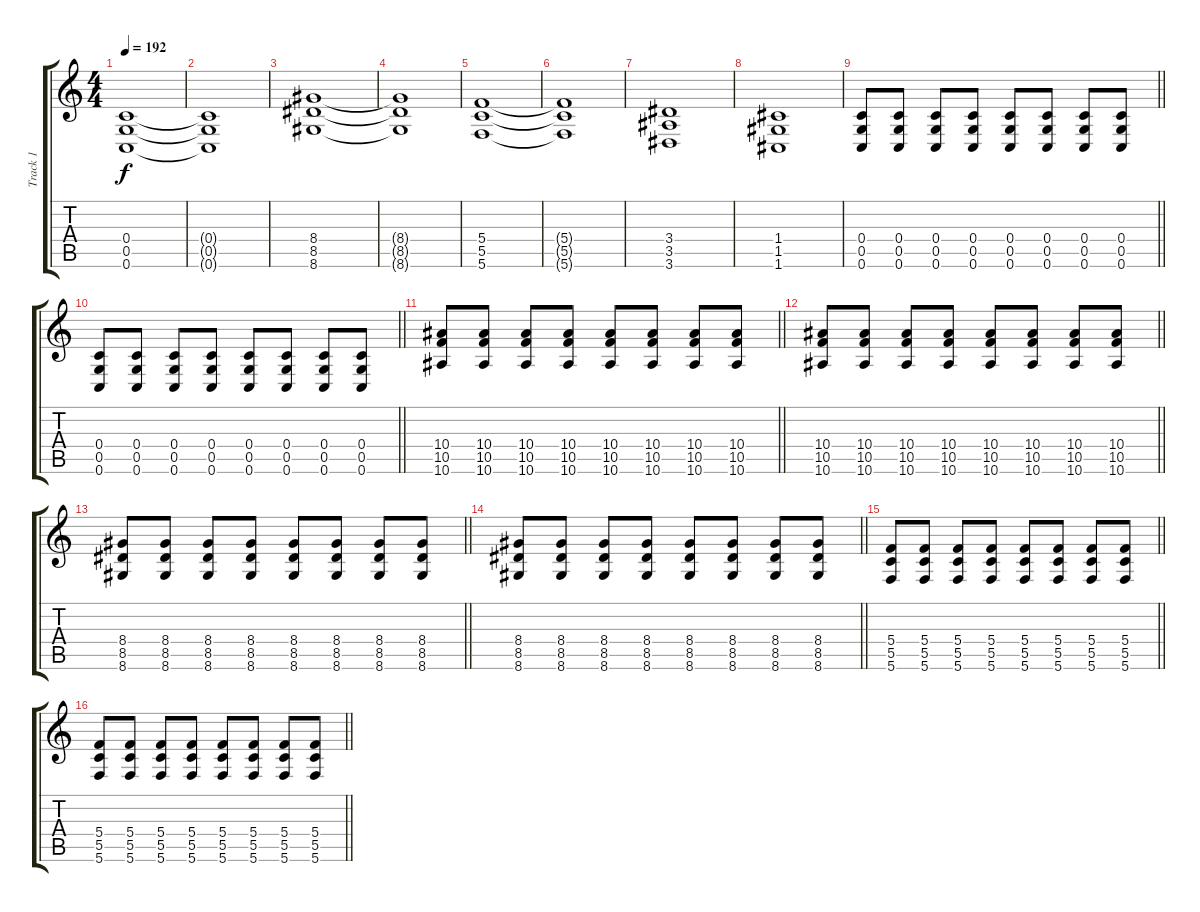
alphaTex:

\track ("Track 1" "Track 1") {instrument distortionguitar}
\staff {score tabs}
\tuning (D4 A3 F3 C3 G2 C2) {hide}
\ts (4 4)
\tempo 192
\clef g2
\ks c
(0.4 0.5 0.6).1{dy f} |
(0.4{t} 0.5{t} 0.6{t}).1 |
(8.4 8.5 8.6).1 |
(8.4{t} 8.5{t} 8.6{t}).1 |
(5.4 5.5 5.6).1 |
(5.4{t} 5.5{t} 5.6{t}).1 |
(3.4 3.5 3.6).1 |
(1.4 1.5 1.6).1 |
\barLineRight lightlight
(0.4 0.5 0.6).8 (0.4 0.5 0.6).8 (0.4 0.5 0.6).8 (0.4 0.5 0.6).8 (0.4 0.5 0.6).8 (0.4 0.5 0.6).8 (0.4 0.5 0.6).8 (0.4 0.5 0.6).8 |
\barLineRight lightlight
(0.4 0.5 0.6).8 (0.4 0.5 0.6).8 (0.4 0.5 0.6).8 (0.4 0.5 0.6).8 (0.4 0.5 0.6).8 (0.4 0.5 0.6).8 (0.4 0.5 0.6).8 (0.4 0.5 0.6).8 |
\barLineRight lightlight
(10.4 10.5 10.6).8 (10.4 10.5 10.6).8 (10.4 10.5 10.6).8 (10.4 10.5 10.6).8 (10.4 10.5 10.6).8 (10.4 10.5 10.6).8 (10.4 10.5 10.6).8 (10.4 10.5 10.6).8 |
\barLineRight lightlight
(10.4 10.5 10.6).8 (10.4 10.5 10.6).8 (10.4 10.5 10.6).8 (10.4 10.5 10.6).8 (10.4 10.5 10.6).8 (10.4 10.5 10.6).8 (10.4 10.5 10.6).8 (10.4 10.5 10.6).8 |
\barLineRight lightlight
(8.4 8.5 8.6).8 (8.4 8.5 8.6).8 (8.4 8.5 8.6).8 (8.4 8.5 8.6).8 (8.4 8.5 8.6).8 (8.4 8.5 8.6).8 (8.4 8.5 8.6).8 (8.4 8.5 8.6).8 |
\barLineRight lightlight
(8.4 8.5 8.6).8 (8.4 8.5 8.6).8 (8.4 8.5 8.6).8 (8.4 8.5 8.6).8 (8.4 8.5 8.6).8 (8.4 8.5 8.6).8 (8.4 8.5 8.6).8 (8.4 8.5 8.6).8 |
\barLineRight lightlight
(5.4 5.5 5.6).8 (5.4 5.5 5.6).8 (5.4 5.5 5.6).8 (5.4 5.5 5.6).8 (5.4 5.5 5.6).8 (5.4 5.5 5.6).8 (5.4 5.5 5.6).8 (5.4 5.5 5.6).8 |
\barLineRight lightlight
(5.4 5.5 5.6).8 (5.4 5.5 5.6).8 (5.4 5.5 5.6).8 (5.4 5.5 5.6).8 (5.4 5.5 5.6).8 (5.4 5.5 5.6).8 (5.4 5.5 5.6).8 (5.4 5.5 5.6).8
